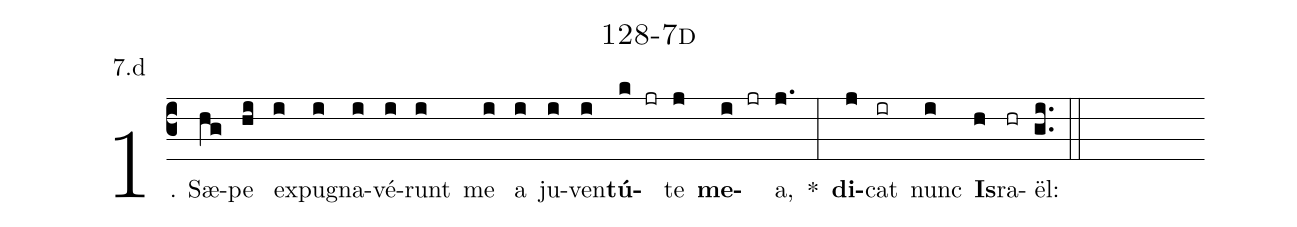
name: 128-7d;
annotation: 7.d;
%%
(c3)1. Sæ(hg)pe(hi) ex(i)pu(i)gna(i)vé(i)runt(i) me(i) a(i) ju(i)ven(i)<b>tú</b>(k jr)te(j) <b>me</b>(i jr)a,(j.) *(:) <b>di</b>(j)cat(ir) nunc(i) <b>Is</b>(h)ra(hr)ël:(gi..) (::)
